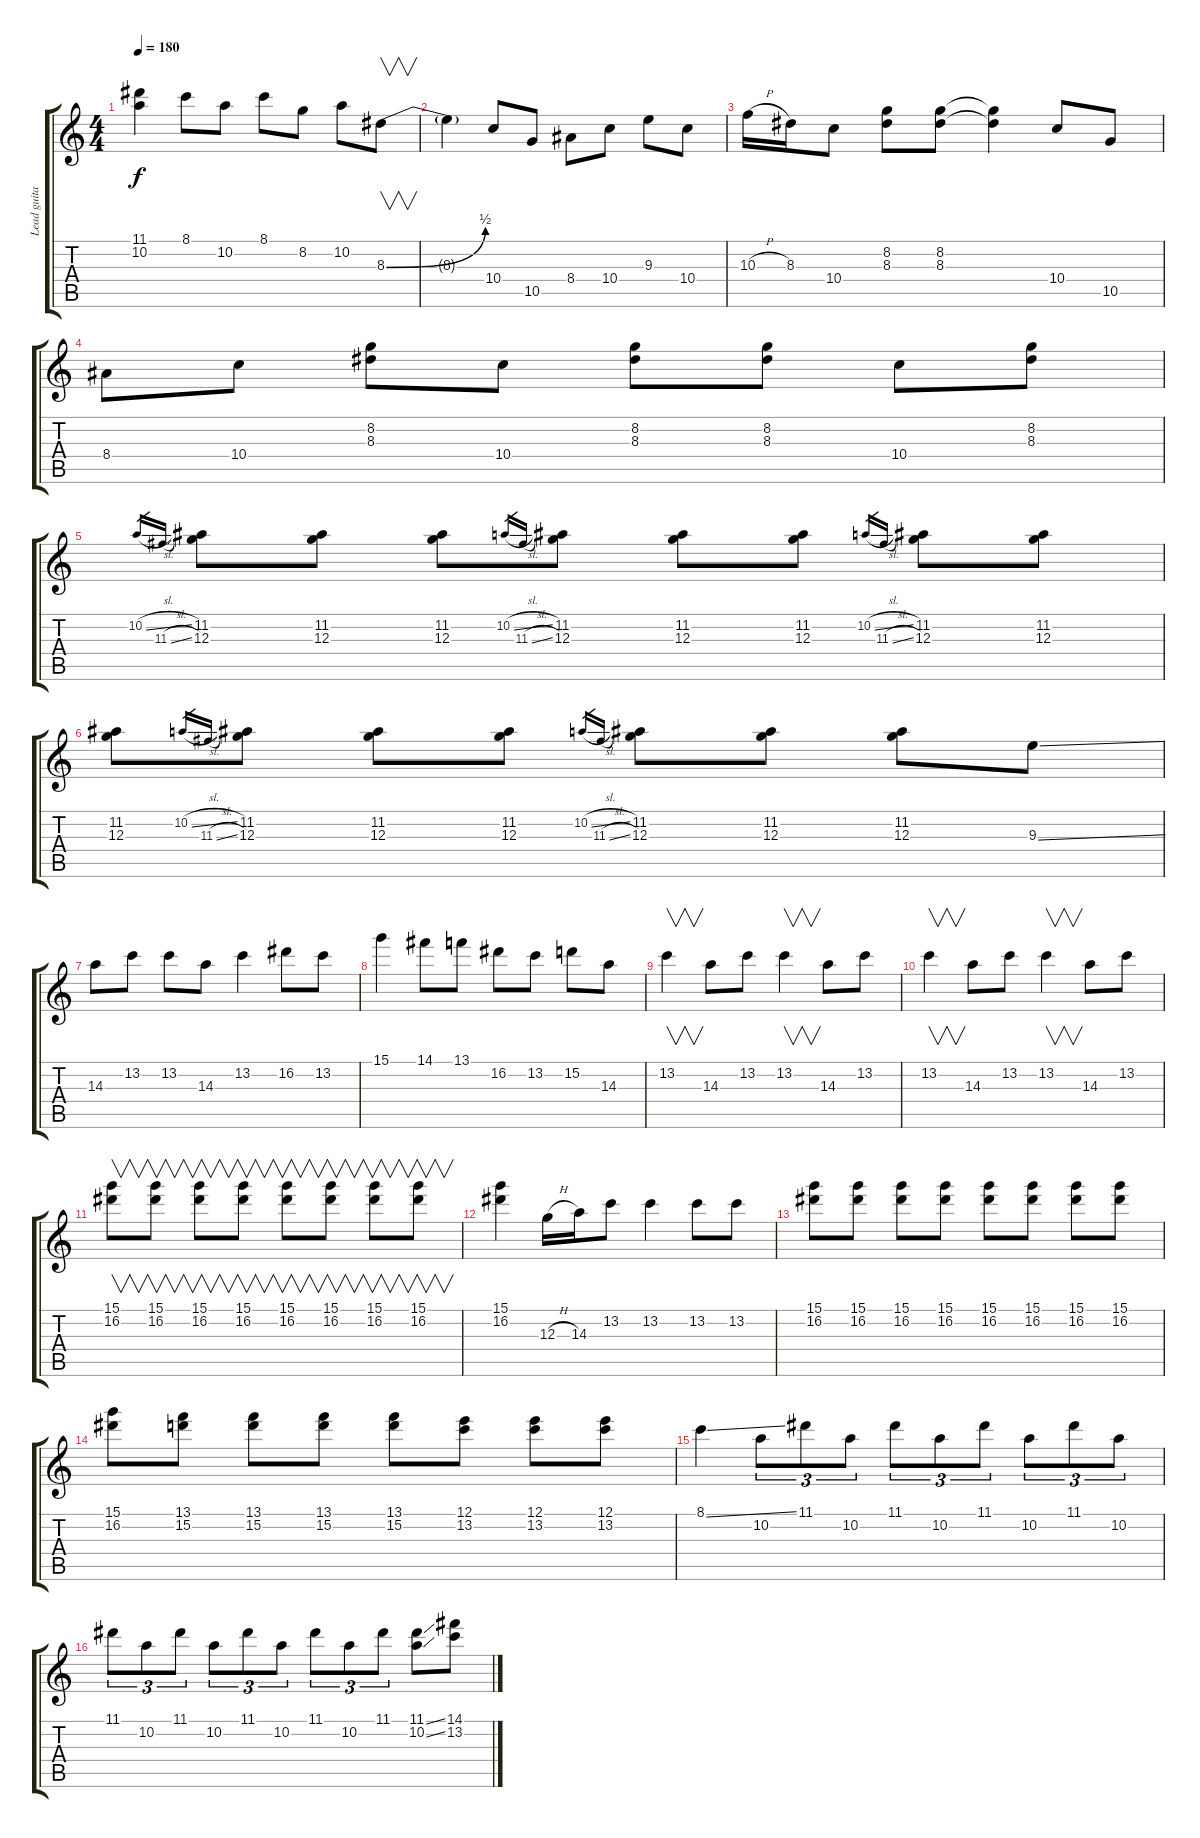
\track ("Lead guitar" "Lead guita") {instrument distortionguitar}
\staff {score tabs}
\tuning (E4 B3 G3 D3 A2 E2) {hide}
\ts (4 4)
\tempo 180
\clef g2
\ks c
(11.1{t} 10.2{t}).4{dy f} 8.1.8 10.2.8 8.1.8 8.2.8 10.2.8 8.3{be (bend 0 0 60 2)}.8{v} |
8.3{t}.4 10.4.8 10.5.8 8.4.8 10.4.8 9.3.8 10.4.8 |
10.3{h}.16 8.3.16 10.4.8 (8.2 8.3).8 (8.2 8.3).8 (8.2{t} 8.3{t}).4 10.4.8 10.5.8 |
8.4.8 10.4.8 (8.2 8.3).8 10.4.8 (8.2 8.3).8 (8.2 8.3).8 10.4.8 (8.2 8.3).8 |
10.2{sl}.16{gr} 11.3{sl}.16{gr} (11.2 12.3).8 (11.2 12.3).8 (11.2 12.3).8 10.2{sl}.16{gr} 11.3{sl}.16{gr} (11.2 12.3).8 (11.2 12.3).8 (11.2 12.3).8 10.2{sl}.16{gr} 11.3{sl}.16{gr} (11.2 12.3).8 (11.2 12.3).8 |
(11.2 12.3).8 10.2{sl}.16{gr} 11.3{sl}.16{gr} (11.2 12.3).8 (11.2 12.3).8 (11.2 12.3).8 10.2{sl}.16{gr} 11.3{sl}.16{gr} (11.2 12.3).8 (11.2 12.3).8 (11.2 12.3).8 9.3{ss}.8 |
14.3.8 13.2.8 13.2.8 14.3.8 13.2.4 16.2.8 13.2.8 |
15.1.4 14.1.8 13.1.8 16.2.8 13.2.8 15.2.8 14.3.8 |
13.2.4{v} 14.3.8 13.2.8 13.2.4{v} 14.3.8 13.2.8 |
13.2.4{v} 14.3.8 13.2.8 13.2.4{v} 14.3.8 13.2.8 |
(15.1 16.2).8{v} (15.1 16.2).8{v} (15.1 16.2).8{v} (15.1 16.2).8{v} (15.1 16.2).8{v} (15.1 16.2).8{v} (15.1 16.2).8{v} (15.1 16.2).8{v} |
(15.1 16.2).4 12.3{h}.16 14.3.16 13.2.8 13.2.4 13.2.8 13.2.8 |
(15.1 16.2).8 (15.1 16.2).8 (15.1 16.2).8 (15.1 16.2).8 (15.1 16.2).8 (15.1 16.2).8 (15.1 16.2).8 (15.1 16.2).8 |
(15.1 16.2).8 (13.1 15.2).8 (13.1 15.2).8 (13.1 15.2).8 (13.1 15.2).8 (12.1 13.2).8 (12.1 13.2).8 (12.1 13.2).8 |
8.1{ss}.4 10.2.8{tu (3 2)} 11.1.8{tu (3 2)} 10.2.8{tu (3 2)} 11.1.8{tu (3 2)} 10.2.8{tu (3 2)} 11.1.8{tu (3 2)} 10.2.8{tu (3 2)} 11.1.8{tu (3 2)} 10.2.8{tu (3 2)} |
11.1.8{tu (3 2)} 10.2.8{tu (3 2)} 11.1.8{tu (3 2)} 10.2.8{tu (3 2)} 11.1.8{tu (3 2)} 10.2.8{tu (3 2)} 11.1.8{tu (3 2)} 10.2.8{tu (3 2)} 11.1.8{tu (3 2)} (11.1{ss} 10.2{ss}).8 (14.1 13.2).8
